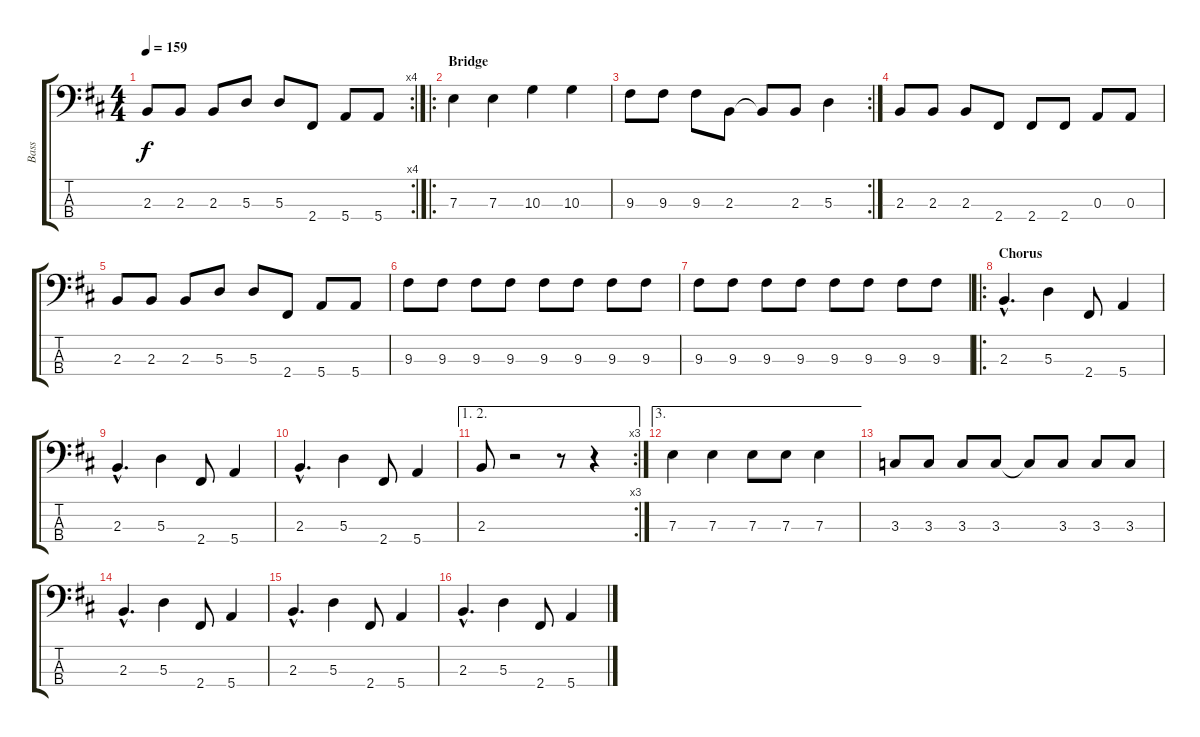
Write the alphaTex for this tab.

\track ("Bass" "Bass") {instrument electricbasspick}
\staff {score tabs}
\tuning (G2 D2 A1 E1) {hide}
\rc 4
\ts (4 4)
\tempo 159
\clef f4
\ks d
2.3.8{dy f} 2.3.8 2.3.8 5.3.8 5.3.8 2.4.8 5.4.8 5.4.8 |
\ro
\section ("" "Bridge")
7.3.4 7.3.4 10.3.4 10.3.4 |
\rc 2
9.3.8 9.3.8 9.3.8 2.3.8 2.3{t}.8 2.3.8 5.3.4 |
2.3.8 2.3.8 2.3.8 2.4.8 2.4.8 2.4.8 0.3.8 0.3.8 |
2.3.8 2.3.8 2.3.8 5.3.8 5.3.8 2.4.8 5.4.8 5.4.8 |
9.3.8 9.3.8 9.3.8 9.3.8 9.3.8 9.3.8 9.3.8 9.3.8 |
9.3.8 9.3.8 9.3.8 9.3.8 9.3.8 9.3.8 9.3.8 9.3.8 |
\ro
\section ("" "Chorus")
2.3{hac}.4{d} 5.3.4 2.4.8 5.4.4 |
2.3{hac}.4{d} 5.3.4 2.4.8 5.4.4 |
2.3{hac}.4{d} 5.3.4 2.4.8 5.4.4 |
\ae (1 2)
\rc 3
2.3.8 r.2 r.8 r.4 |
\ae 3
7.3.4 7.3.4 7.3.8 7.3.8 7.3.4 |
3.3.8 3.3.8 3.3.8 3.3.8 3.3{t}.8 3.3.8 3.3.8 3.3.8 |
2.3{hac}.4{d} 5.3.4 2.4.8 5.4.4 |
2.3{hac}.4{d} 5.3.4 2.4.8 5.4.4 |
2.3{hac}.4{d} 5.3.4 2.4.8 5.4.4
